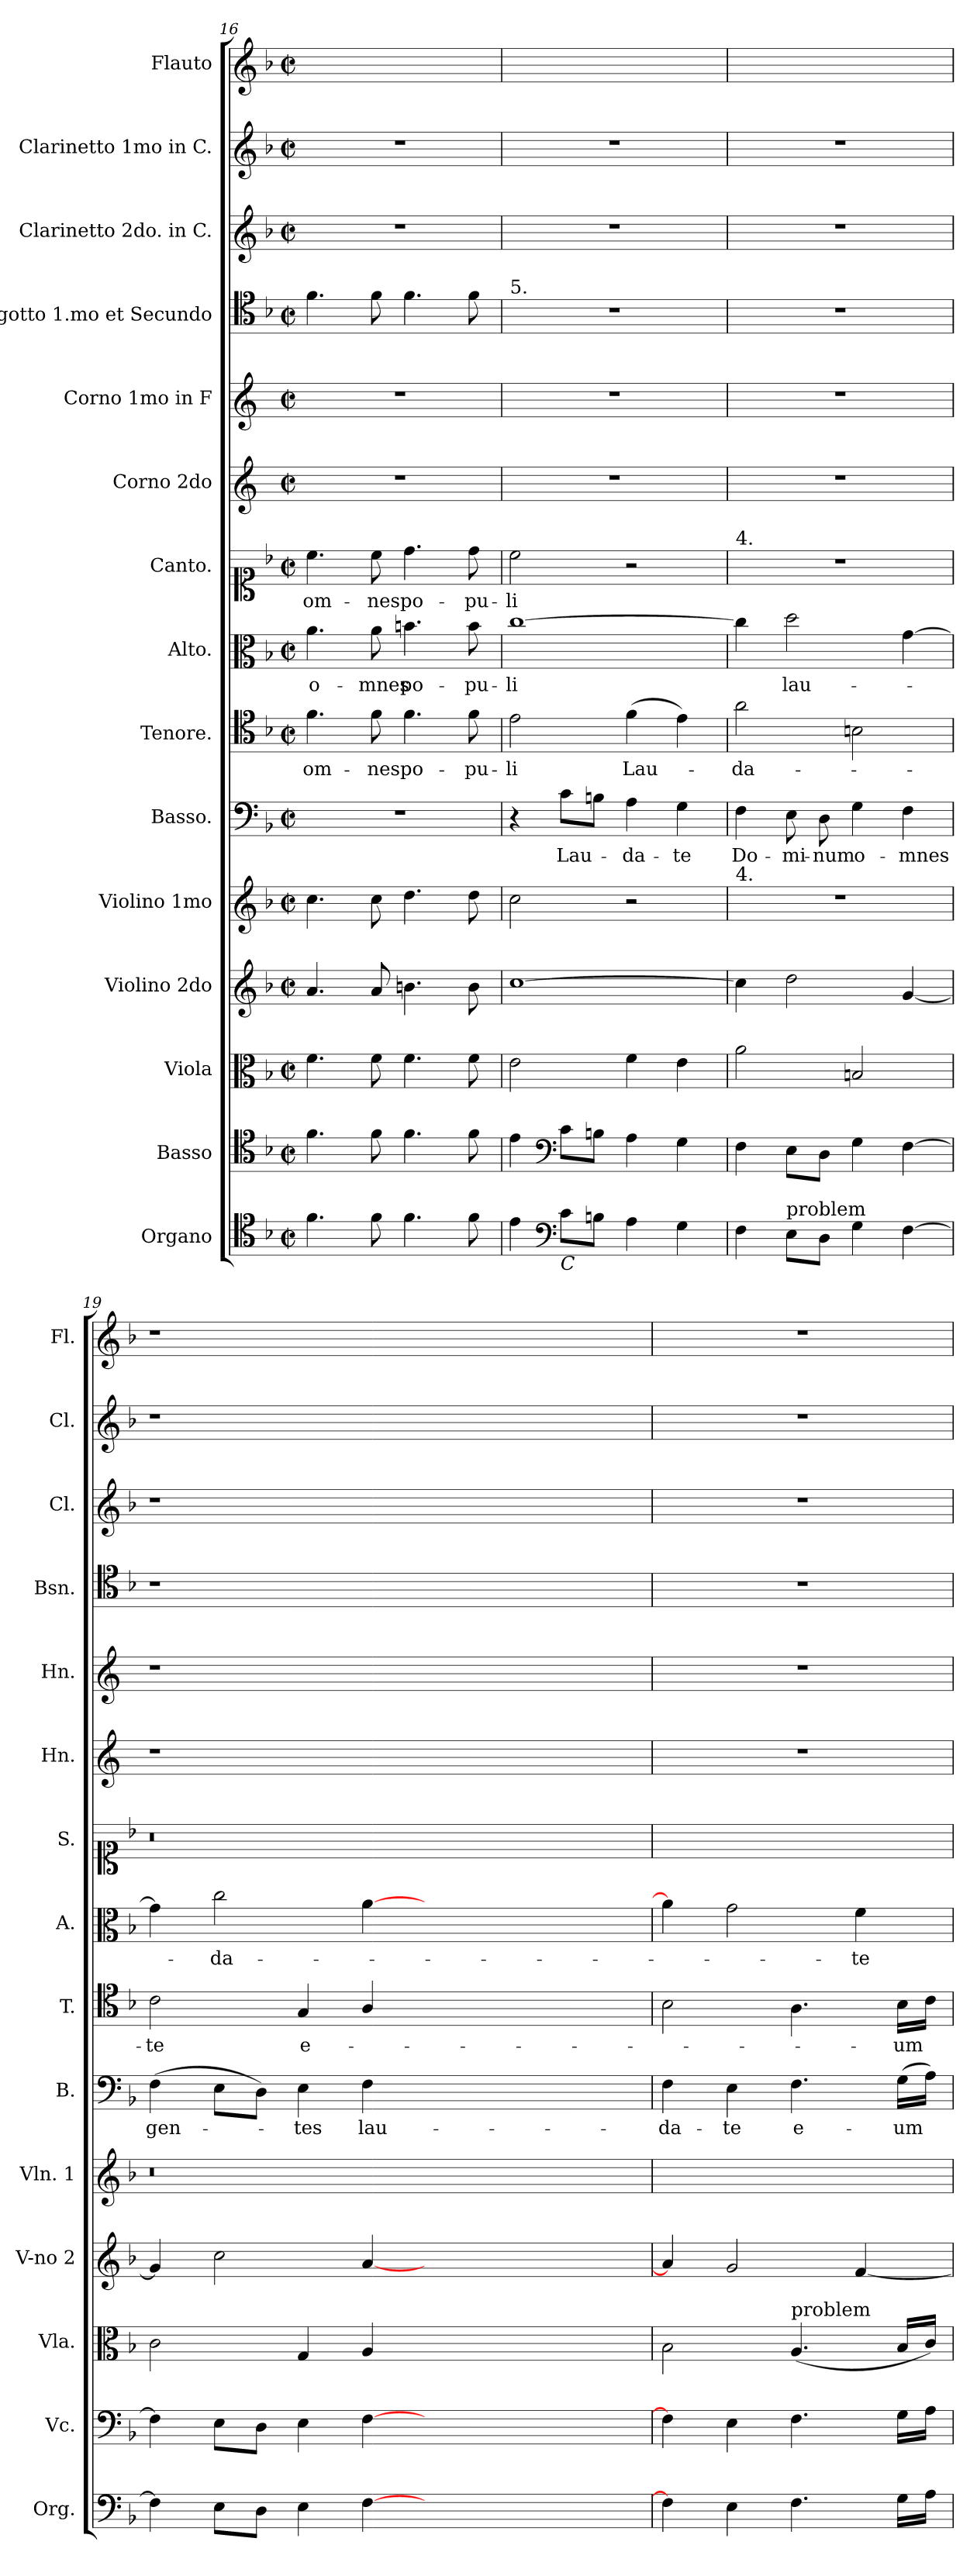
**kern	**kern	**kern	**kern	**kern	**kern	**text	**kern	**text	**kern	**text	**kern	**text	**kern	**kern	**kern	**kern	**kern	**kern
*part15	*part14	*part13	*part12	*part11	*part10	*part10	*part9	*part9	*part8	*part8	*part7	*part7	*part6	*part5	*part4	*part3	*part2	*part1
*staff15	*staff14	*staff13	*staff12	*staff11	*staff10	*staff10	*staff9	*staff9	*staff8	*staff8	*staff7	*staff7	*staff6	*staff5	*staff4	*staff3	*staff2	*staff1
*I"Organo	*I"Basso	*I"Viola	*I"Violino 2do	*I"Violino 1mo	*I"Basso.	*	*I"Tenore.	*	*I"Alto.	*	*I"Canto.	*	*I"Corno 2do	*I"Corno 1mo in F	*I"Fagotto 1.mo et Secundo	*I"Clarinetto 2do. in C.	*I"Clarinetto 1mo in C.	*I"Flauto
*I'Org.	*I'Vc.	*I'Vla.	*I'V-no 2	*I'Vln. 1	*I'B.	*	*I'T.	*	*I'A.	*	*I'S.	*	*I'Hn.	*I'Hn.	*I'Bsn.	*I'Cl.	*I'Cl.	*I'Fl.
*clefC4	*clefC4	*clefC3	*clefG2	*clefG2	*clefF4	*	*clefC4	*	*clefC3	*	*clefC1	*	*clefG2	*clefG2	*clefC4	*clefG2	*clefG2	*clefG2
*	*	*	*	*	*	*	*	*	*	*	*	*	*ITrd4c7	*ITrd4c7	*	*	*	*
*k[b-]	*k[b-]	*k[b-]	*k[b-]	*k[b-]	*k[b-]	*	*k[b-]	*	*k[b-]	*	*k[b-]	*	*k[b-]	*k[b-]	*k[b-]	*k[b-]	*k[b-]	*k[b-]
*F:	*F:	*F:	*F:	*F:	*F:	*	*F:	*	*F:	*	*F:	*	*	*	*F:	*F:	*F:	*F:
*M2/2	*M2/2	*M2/2	*M2/2	*M2/2	*M2/2	*	*M2/2	*	*M2/2	*	*M2/2	*	*M2/2	*M2/2	*M2/2	*M2/2	*M2/2	*M2/2
*met(c|)	*met(c|)	*met(c|)	*met(c|)	*met(c|)	*met(c|)	*	*met(c|)	*	*met(c|)	*	*met(c|)	*	*met(c|)	*met(c|)	*met(c|)	*met(c|)	*met(c|)	*met(c|)
=16	=16	=16	=16	=16	=16	=16	=16	=16	=16	=16	=16	=16	=16	=16	=16	=16	=16	=16
4.f\	4.f\	4.f\	4.a/	4.cc\	1r	.	4.f\	om-	4.a\	o-	4.cc\	om-	1r	1r	4.f\	1r	1r	1ryy
8f\	8f\	8f\	8a/	8cc\	.	.	8f\	-nes	8a\	-mnes	8cc\	-nes	.	.	8f\	.	.	.
4.f\	4.f\	4.f\	4.bn\	4.dd\	.	.	4.f\	po-	4.bn\	po-	4.dd\	po-	.	.	4.f\	.	.	.
8f\	8f\	8f\	8b\	8dd\	.	.	8f\	-pu-	8b\	-pu-	8dd\	-pu-	.	.	8f\	.	.	.
=17	=17	=17	=17	=17	=17	=17	=17	=17	=17	=17	=17	=17	=17	=17	=17	=17	=17	=17
!	!	!	!	!	!	!	!	!	!	!	!	!	!	!	!LO:TX:a:t=5.	!	!	!
4e\	4e\	2e\	[1cc	2cc\	4r	.	2e\	-li	[1cc	-li	2cc\	-li	1r	1r	1r	1r	1r	1ryy
*clefF4	*clefF4	*	*	*	*	*	*	*	*	*	*	*	*	*	*	*	*	*
!LO:TX:b:i:t=C	!	!	!	!	!	!	!	!	!	!	!	!	!	!	!	!	!	!
8c\L	8c\L	.	.	.	8c\L	Lau-	.	.	.	.	.	.	.	.	.	.	.	.
8Bn\J	8Bn\J	.	.	.	8Bn\J	.	.	.	.	.	.	.	.	.	.	.	.	.
4A\	4A\	4f\	.	2r	4A\	-da-	(4f\	Lau-	.	.	2r	.	.	.	.	.	.	.
4G\	4G\	4e\	.	.	4G\	-te	4e\)	.	.	.	.	.	.	.	.	.	.	.
=18	=18	=18	=18	=18	=18	=18	=18	=18	=18	=18	=18	=18	=18	=18	=18	=18	=18	=18
!	!	!	!	!	!	!	!	!	!	!	!LO:TX:a:t=4.	!	!	!	!	!	!	!
!	!	!	!	!LO:TX:a:t=4.	!	!	!	!	!	!	!	!	!	!	!	!	!	!
4F\	4F\	2a\	4cc\]	1r	4F\	Do-	2a\	-da-	4cc\]	.	1r	.	1r	1r	1r	1r	1r	1ryy
!LO:TX:a:t=problem	!	!	!	!	!	!	!	!	!	!	!	!	!	!	!	!	!	!
8E\L	8E\L	.	2dd\	.	8E\	-mi-	.	.	2dd\	lau-	.	.	.	.	.	.	.	.
8D\J	8D\J	.	.	.	8D\	-num	.	.	.	.	.	.	.	.	.	.	.	.
4G\	4G\	2Bn/	.	.	4G\	o-	2Bn\	.	.	.	.	.	.	.	.	.	.	.
[4F\	[4F\	.	[4g/	.	4F\	-mnes	.	.	[4g\	.	.	.	.	.	.	.	.	.
=19	=19	=19	=19	=19	=19	=19	=19	=19	=19	=19	=19	=19	=19	=19	=19	=19	=19	=19
4F\]	4F\]	2c\	4g/]	0.r	(4F\	gen-	2c\	-te	4g\]	.	0.r	.	1r	1r	1r	1r	1r	1r
8E\L	8E\L	.	2cc\	.	8E\L	.	.	.	2cc\	-da-	.	.	.	.	.	.	.	.
8D\J	8D\J	.	.	.	8D\J)	.	.	.	.	.	.	.	.	.	.	.	.	.
4E\	4E\	4G/	.	.	4E\	-tes	4G/	e-	.	.	.	.	.	.	.	.	.	.
[4F\	[4F\	4A/	[4a/	.	4F\	lau-	4A/	.	[4a\	.	.	.	.	.	.	.	.	.
0ryy	0ryy	0ryy	0ryy	.	0ryy	.	0ryy	.	0ryy	.	.	.	0ryy	0ryy	0ryy	0ryy	0ryy	0ryy
=20	=20	=20	=20	=20	=20	=20	=20	=20	=20	=20	=20	=20	=20	=20	=20	=20	=20	=20
4F\]	4F\]	2B-\	4a/]	1ryy	4F\	-da-	2B-\	.	4a\]	.	1ryy	.	1r	1r	1r	1r	1r	1r
4E\	4E\	.	2g/	.	4E\	-te	.	.	2g\	.	.	.	.	.	.	.	.	.
!	!	!LO:TX:a:t=problem	!	!	!	!	!	!	!	!	!	!	!	!	!	!	!	!
4.F\	4.F\	(4.A/	.	.	4.F\	e-	4.A\	.	.	.	.	.	.	.	.	.	.	.
.	.	.	[4f/	.	.	.	.	.	4f\	-te	.	.	.	.	.	.	.	.
16G\LL	16G\LL	16B-/LL	.	.	(16G\LL	-um	16B-\LL	-um	.	.	.	.	.	.	.	.	.	.
16A\JJ	16A\JJ	16c/JJ)	.	.	16A\JJ)	.	16c\JJ	.	.	.	.	.	.	.	.	.	.	.
=	=	=	=	=	=	=	=	=	=	=	=	=	=	=	=	=	=	=
*-	*-	*-	*-	*-	*-	*-	*-	*-	*-	*-	*-	*-	*-	*-	*-	*-	*-	*-
